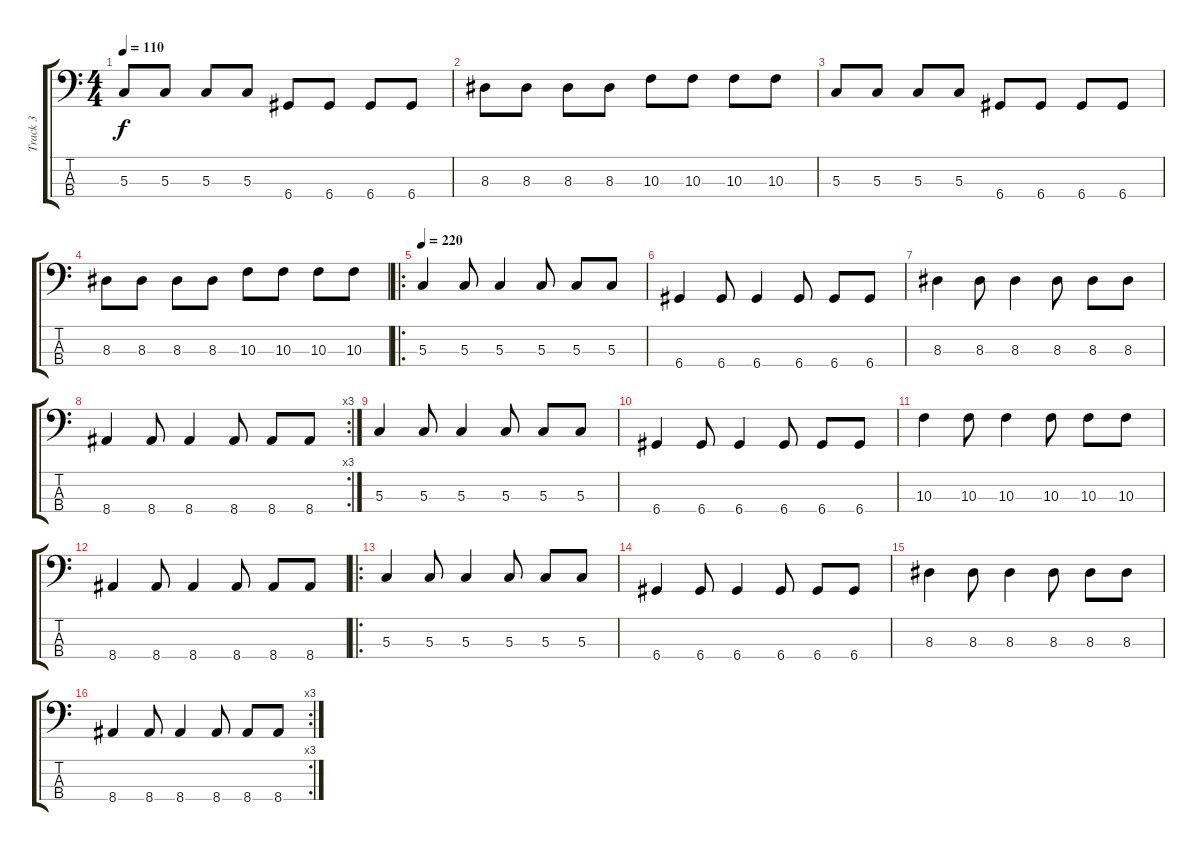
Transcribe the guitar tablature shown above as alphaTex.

\track ("Track 3" "Track 3") {instrument electricbasspick}
\staff {score tabs}
\tuning (F2 C2 G1 D1) {hide}
\ts (4 4)
\tempo 110
\clef f4
\ks c
5.3.8{dy f} 5.3.8 5.3.8 5.3.8 6.4.8 6.4.8 6.4.8 6.4.8 |
8.3.8 8.3.8 8.3.8 8.3.8 10.3.8 10.3.8 10.3.8 10.3.8 |
5.3.8 5.3.8 5.3.8 5.3.8 6.4.8 6.4.8 6.4.8 6.4.8 |
8.3.8 8.3.8 8.3.8 8.3.8 10.3.8 10.3.8 10.3.8 10.3.8 |
\ro
\tempo 220
5.3.4 5.3.8 5.3.4 5.3.8 5.3.8 5.3.8 |
6.4.4 6.4.8 6.4.4 6.4.8 6.4.8 6.4.8 |
8.3.4 8.3.8 8.3.4 8.3.8 8.3.8 8.3.8 |
\rc 3
8.4.4 8.4.8 8.4.4 8.4.8 8.4.8 8.4.8 |
5.3.4 5.3.8 5.3.4 5.3.8 5.3.8 5.3.8 |
6.4.4 6.4.8 6.4.4 6.4.8 6.4.8 6.4.8 |
10.3.4 10.3.8 10.3.4 10.3.8 10.3.8 10.3.8 |
8.4.4 8.4.8 8.4.4 8.4.8 8.4.8 8.4.8 |
\ro
5.3.4 5.3.8 5.3.4 5.3.8 5.3.8 5.3.8 |
6.4.4 6.4.8 6.4.4 6.4.8 6.4.8 6.4.8 |
8.3.4 8.3.8 8.3.4 8.3.8 8.3.8 8.3.8 |
\rc 3
8.4.4 8.4.8 8.4.4 8.4.8 8.4.8 8.4.8
